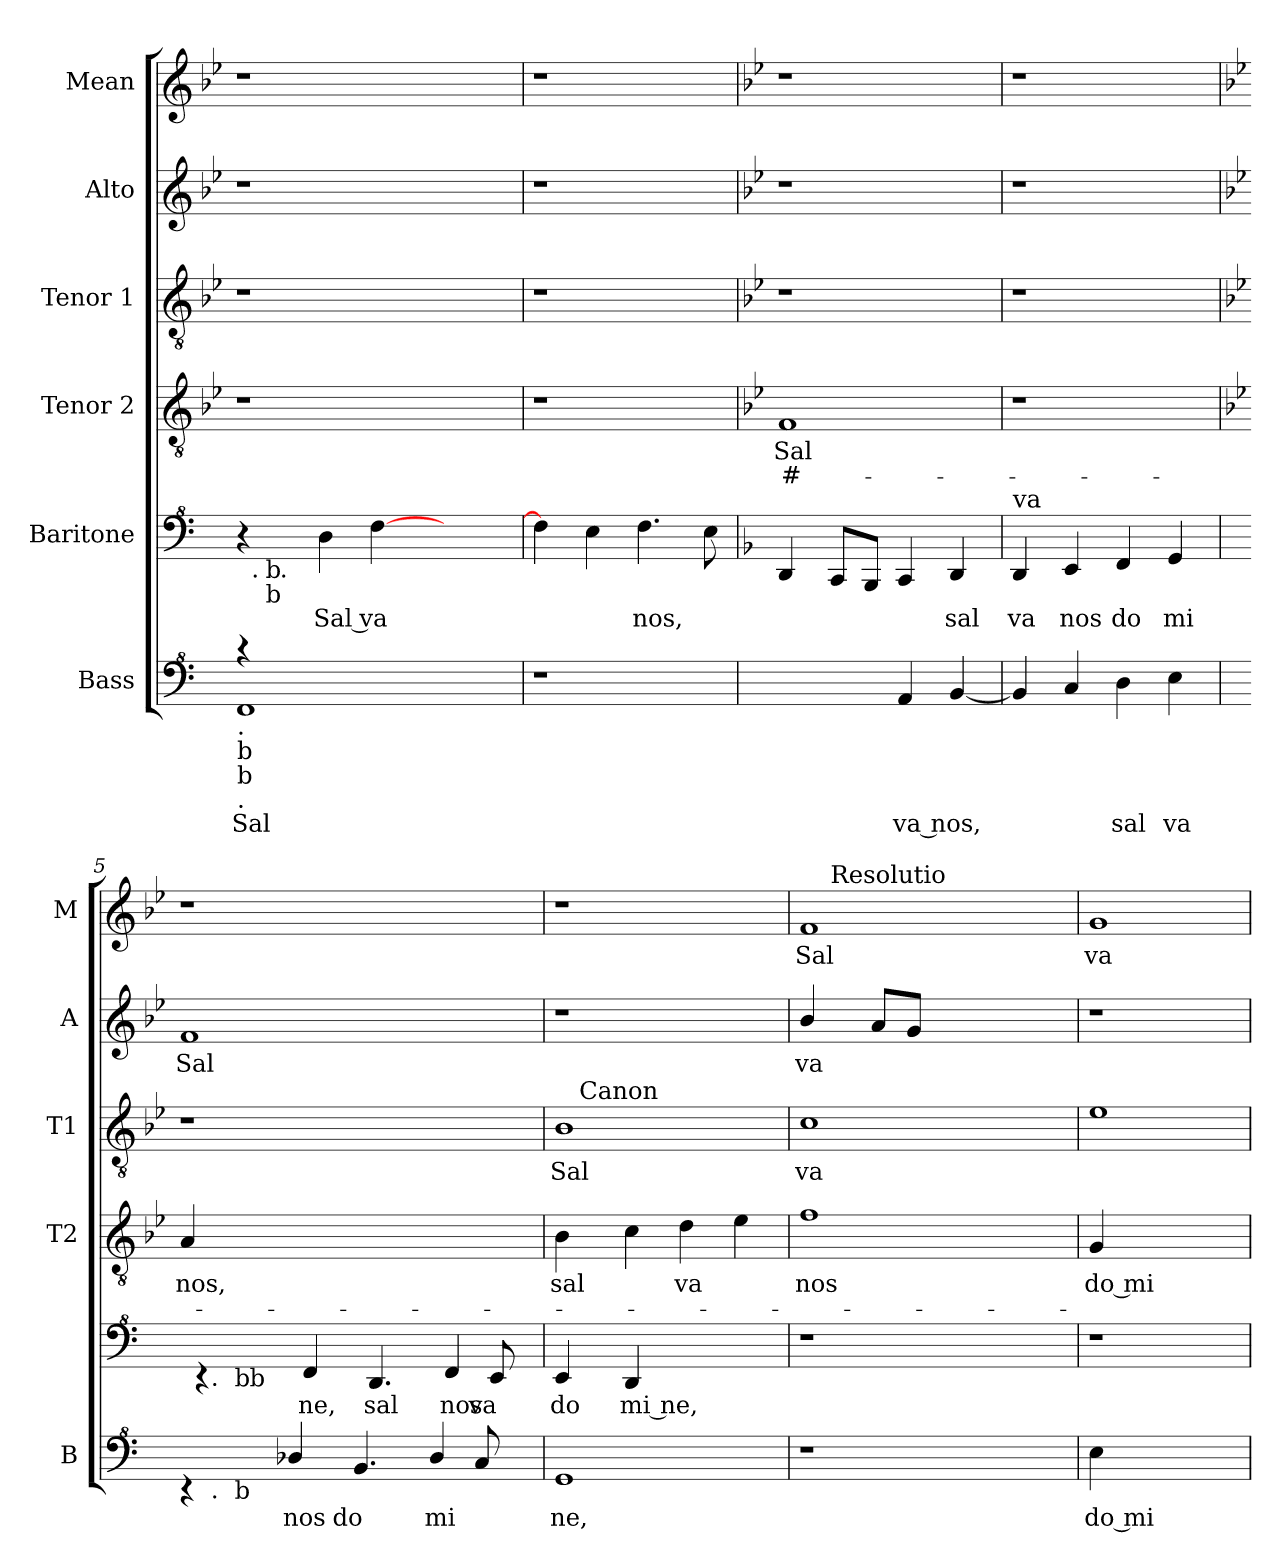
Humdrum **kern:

**kern	**text	**kern	**text	**kern	**text	**text	**kern	**text	**kern	**text	**kern	**text
*part6	*part6	*part5	*part5	*part4	*part4	*part4	*part3	*part3	*part2	*part2	*part1	*part1
*staff6	*staff6	*staff5	*staff5	*staff4	*staff4	*staff4	*staff3	*staff3	*staff2	*staff2	*staff1	*staff1
*I"Bass	*	*I"Baritone	*	*I"Tenor 2	*	*	*I"Tenor 1	*	*I"Alto	*	*I"Mean	*
*I'B	*	*	*	*I'T2	*	*	*I'T1	*	*I'A	*	*I'M	*
!!LO:PB:g=z
*clefF^4	*	*clefF^4	*	*clefGv2	*	*	*clefGv2	*	*clefG2	*	*clefG2	*
*ITrd1c2	*	*ITrd1c2	*	*	*	*	*	*	*	*	*	*
*k[b-e-]	*	*k[b-e-]	*	*k[b-e-]	*	*	*k[b-e-]	*	*k[b-e-]	*	*k[b-e-]	*
*B-:	*	*B-:	*	*B-:	*	*	*B-:	*	*B-:	*	*B-:	*
=1	=1	=1	=1	=1	=1	=1	=1	=1	=1	=1	=1	=1
*^	*	*	*	*	*	*	*	*	*	*	*	*
!LO:TX:b:t=.	!	!	!	!	!	!	!	!	!	!	!	!	!
!LO:TX:b:t=b	!	!	!	!	!	!	!	!	!	!	!	!	!
!LO:TX:b:t=b	!	!	!	!	!	!	!	!	!	!	!	!	!
!LO:TX:b:t=.	!	!	!	!	!	!	!	!	!	!	!	!	!
!	!	!LO:LY:b	!	!	!	!	!	!	!	!	!	!	!
*	*	*	*^	*	*	*	*	*	*	*	*	*	*
*	*	*	*	*^	*	*	*	*	*	*	*	*	*	*
*	*	*	*	*	*^	*	*	*	*	*	*	*	*	*	*
4rcc	1E-	Sal	4r	32ryy	16ryy	16.ryy	.	1r	.	.	1r	.	1r	.	1r	.
!	!	!	!	!LO:TX:b:t=.	!	!	!	!	!	!	!	!	!	!	!	!
.	.	.	.	2ryy	.	.	.	.	.	.	.	.	.	.	.	.
!	!	!	!	!	!LO:TX:b:t=b	!	!	!	!	!	!	!	!	!	!	!
!	!	!	!	!	!LO:TX:b:t=b	!	!	!	!	!	!	!	!	!	!	!
.	.	.	.	.	2...ryy	.	.	.	.	.	.	.	.	.	.	.
!	!	!	!	!	!	!LO:TX:b:t=.	!	!	!	!	!	!	!	!	!	!
.	.	.	.	.	.	2ryy	.	.	.	.	.	.	.	.	.	.
!	!	!	!	!	!	!	!LO:LY:b:rj	!	!	!	!	!	!	!	!	!
2.ryy	.	.	4c\	.	.	.	Sal va	.	.	.	.	.	.	.	.	.
.	.	.	[>4e-\	.	.	.	.	.	.	.	.	.	.	.	.	.
.	.	.	.	4...ryy	.	.	.	.	.	.	.	.	.	.	.	.
.	.	.	.	.	.	4ryy	.	.	.	.	.	.	.	.	.	.
.	.	.	4ryy	.	.	.	.	.	.	.	.	.	.	.	.	.
.	.	.	.	.	.	8ryy	.	.	.	.	.	.	.	.	.	.
.	.	.	.	.	.	32ryy	.	.	.	.	.	.	.	.	.	.
*v	*v	*	*	*	*	*	*	*	*	*	*	*	*	*	*	*
*	*	*v	*v	*v	*v	*	*	*	*	*	*	*	*	*	*
=2	=2	=2	=2	=2	=2	=2	=2	=2	=2	=2	=2	=2
1r	.	4e-\]	.	1r	.	.	1r	.	1r	.	1r	.
.	.	4d\	.	.	.	.	.	.	.	.	.	.
!	!	!	!LO:LY:b	!	!	!	!	!	!	!	!	!
.	.	4.e-\	nos,	.	.	.	.	.	.	.	.	.
.	.	8d\	.	.	.	.	.	.	.	.	.	.
=3	=3	=3	=3	=3	=3	=3	=3	=3	=3	=3	=3	=3
*	*	*k[b-e-a-]	*	*	*	*	*	*	*	*	*	*
*	*	*E-:	*	*	*	*	*	*	*	*	*	*
!	!	!	!	!	!LO:LY:b	!LO:LY:b	!	!	!	!	!	!
2ryy	.	4C/	.	1F	Sal	#-	1r	.	1r	.	1r	.
.	.	8BB-/L	.	.	.	.	.	.	.	.	.	.
.	.	8AA-/J	.	.	.	.	.	.	.	.	.	.
!	!LO:LY:b:rj	!	!	!	!	!	!	!	!	!	!	!
4G/	va nos,	4BB-/	.	.	.	.	.	.	.	.	.	.
!	!	!	!LO:LY:b	!	!	!	!	!	!	!	!	!
[<4A/	.	4C/	sal	.	.	.	.	.	.	.	.	.
=4	=4	=4	=4	=4	=4	=4	=4	=4	=4	=4	=4	=4
!	!	!LO:TX:a:t=va	!	!	!	!	!	!	!	!	!	!
!	!	!	!LO:LY:b	!	!	!	!	!	!	!	!	!
4A/]	.	4C/	va	1r	.	.	1r	.	1r	.	1r	.
!	!	!	!LO:LY:b	!	!	!	!	!	!	!	!	!
4B-/	.	4D/	nos	.	.	.	.	.	.	.	.	.
!	!LO:LY:b	!	!LO:LY:b	!	!	!	!	!	!	!	!	!
4c\	sal	4E-/	do	.	.	.	.	.	.	.	.	.
!	!LO:LY:b	!	!LO:LY:b	!	!	!	!	!	!	!	!	!
4d\	va	4F/	mi	.	.	.	.	.	.	.	.	.
!!LO:LB:g=z
=5	=5	=5	=5	=5	=5	=5	=5	=5	=5	=5	=5	=5
*	*	*k[b-e-]	*	*	*	*	*	*	*	*	*	*
*	*	*B-:	*	*	*	*	*	*	*	*	*	*
*^	*	*^	*	*	*	*	*	*	*	*	*	*
*	*^	*	*	*^	*	*	*	*	*	*	*	*	*	*
*	*	*^	*	*	*	*^	*	*	*	*	*	*	*	*	*	*
!	!	!	!	!	!	!	!	!	!	!	!LO:LY:b:rj	!	!	!	!	!LO:LY:b	!	!
16ryy	4rE	4ryy	2.ryy	.	16ryy	32ryy	32ryy	32ryy	.	4A/	nos,	.	1r	.	1f	Sal	1r	.
.	.	.	.	.	.	4rE	4ryy	2.ryy	.	.	.	.	.	.	.	.	.	.
!	!	!	!	!	!LO:TX:b:t=.	!	!	!	!	!	!	!	!	!	!	!	!	!
!LO:TX:b:t=.	!	!	!	!	!	!	!	!	!	!	!	!	!	!	!	!	!	!
16ryy	.	.	.	.	16ryy	.	.	.	.	.	.	.	.	.	.	.	.	.
!	!	!	!	!	!LO:TX:b:t=b	!	!	!	!	!	!	!	!	!	!	!	!	!
!LO:TX:b:t=b	!	!	!	!	!	!	!	!	!	!	!	!	!	!	!	!	!	!
32ryy	.	.	.	.	32ryy	.	.	.	.	.	.	.	.	.	.	.	.	.
!	!	!	!	!	!LO:TX:b:t=b	!	!	!	!	!	!	!	!	!	!	!	!	!
2..ryy	.	.	.	.	16ryy	.	.	.	.	.	.	.	.	.	.	.	.	.
.	.	.	.	.	2ryy	.	.	.	.	.	.	.	.	.	.	.	.	.
!	!	!	!	!LO:LY:b	!	!	!	!	!	!	!	!	!	!	!	!	!	!
.	32ryy	4c-X/	.	nos	.	.	.	.	.	2ryy	.	.	.	.	.	.	.	.
!	!	!	!	!	!	!	!	!	!LO:LY:b	!	!	!	!	!	!	!	!	!
.	2.ryy	.	.	.	.	2.ryy	4E-/	.	ne,	.	.	.	.	.	.	.	.	.
!	!	!	!	!LO:LY:b	!	!	!	!	!	!	!	!	!	!	!	!	!	!
.	.	4.A/	.	do	.	.	.	.	.	.	.	.	.	.	.	.	.	.
!	!	!	!	!	!	!	!	!	!LO:LY:b	!	!	!	!	!	!	!	!	!
.	.	.	.	.	.	.	4.C/	.	sal	.	.	.	.	.	.	.	.	.
.	.	.	.	.	4ryy	.	.	.	.	.	.	.	.	.	.	.	.	.
!	!	!	!	!LO:LY:b	!	!	!	!	!	!	!	!	!	!	!	!	!	!
.	.	.	4c-/	mi	.	.	.	.	.	4ryy	.	.	.	.	.	.	.	.
!	!	!	!	!	!	!	!	!	!LO:LY:b	!	!	!	!	!	!	!	!	!
.	.	.	.	.	.	.	.	4E-/	nos	.	.	.	.	.	.	.	.	.
.	.	8B-/	.	.	.	.	.	.	.	.	.	.	.	.	.	.	.	.
!	!	!	!	!	!	!	!	!	!LO:LY:b	!	!	!	!	!	!	!	!	!
.	.	.	.	.	.	.	8D/	.	va	.	.	.	.	.	.	.	.	.
.	.	.	.	.	16ryy	.	.	.	.	.	.	.	.	.	.	.	.	.
.	.	32ryy	32ryy	.	.	.	.	.	.	32ryy	.	.	32ryy	.	32ryy	.	32ryy	.
*	*	*	*	*	*v	*v	*v	*v	*	*	*	*	*	*	*	*	*	*
=6	=6	=6	=6	=6	=6	=6	=6	=6	=6	=6	=6	=6	=6	=6	=6
!	!	!	!	!LO:LY:b	!	!LO:LY:b	!	!LO:LY:b	!	!	!LO:LY:b	!	!	!	!
*v	*v	*v	*v	*	*	*	*	*	*	*^	*	*	*	*	*
1F	ne,	4D/	do	4B-\	sal	.	1B-	16ryy	Sal	1r	.	1r	.
!	!	!	!	!	!	!	!	!LO:TX:a:t=Canon	!	!	!	!	!
.	.	.	.	.	.	.	.	2...ryy	.	.	.	.	.
!	!	!	!LO:LY:b	!	!	!	!	!	!	!	!	!	!
.	.	4C/	mi ne,	4c\	.	.	.	.	.	.	.	.	.
!	!	!	!	!	!LO:LY:b	!	!	!	!	!	!	!	!
.	.	2ryy	.	4d\	va	.	.	.	.	.	.	.	.
.	.	.	.	4e-\	.	.	.	.	.	.	.	.	.
=7	=7	=7	=7	=7	=7	=7	=7	=7	=7	=7	=7	=7	=7
!	!	!	!	!	!LO:LY:b	!	!	!	!LO:LY:b	!	!LO:LY:b:rj	!	!LO:LY:b
*	*	*	*	*	*	*	*v	*v	*	*	*	*^	*
1r	.	1r	.	1f	nos	.	1c	va	4b-/	va	1f	16.ryy	Sal
!	!	!	!	!	!	!	!	!	!	!	!	!LO:TX:a:t=Resolutio	!
.	.	.	.	.	.	.	.	.	.	.	.	2ryy	.
.	.	.	.	.	.	.	.	.	8a/L	.	.	.	.
.	.	.	.	.	.	.	.	.	8g/J	.	.	.	.
.	.	.	.	.	.	.	.	.	2ryy	.	.	.	.
.	.	.	.	.	.	.	.	.	.	.	.	4ryy	.
.	.	.	.	.	.	.	.	.	.	.	.	8ryy	.
.	.	.	.	.	.	.	.	.	.	.	.	32ryy	.
=8	=8	=8	=8	=8	=8	=8	=8	=8	=8	=8	=8	=8	=8
!	!LO:LY:b:rj	!	!	!	!LO:LY:b:rj	!	!	!	!	!	!	!	!LO:LY:b
*	*	*	*	*	*	*	*	*	*	*	*v	*v	*
4d\	do mi	1r	.	4G/	do mi	.	1e-	.	1r	.	1g	va
2.ryy	.	.	.	2.ryy	.	.	.	.	.	.	.	.
=	=	=	=	=	=	=	=	=	=	=	=	=
*-	*-	*-	*-	*-	*-	*-	*-	*-	*-	*-	*-	*-
